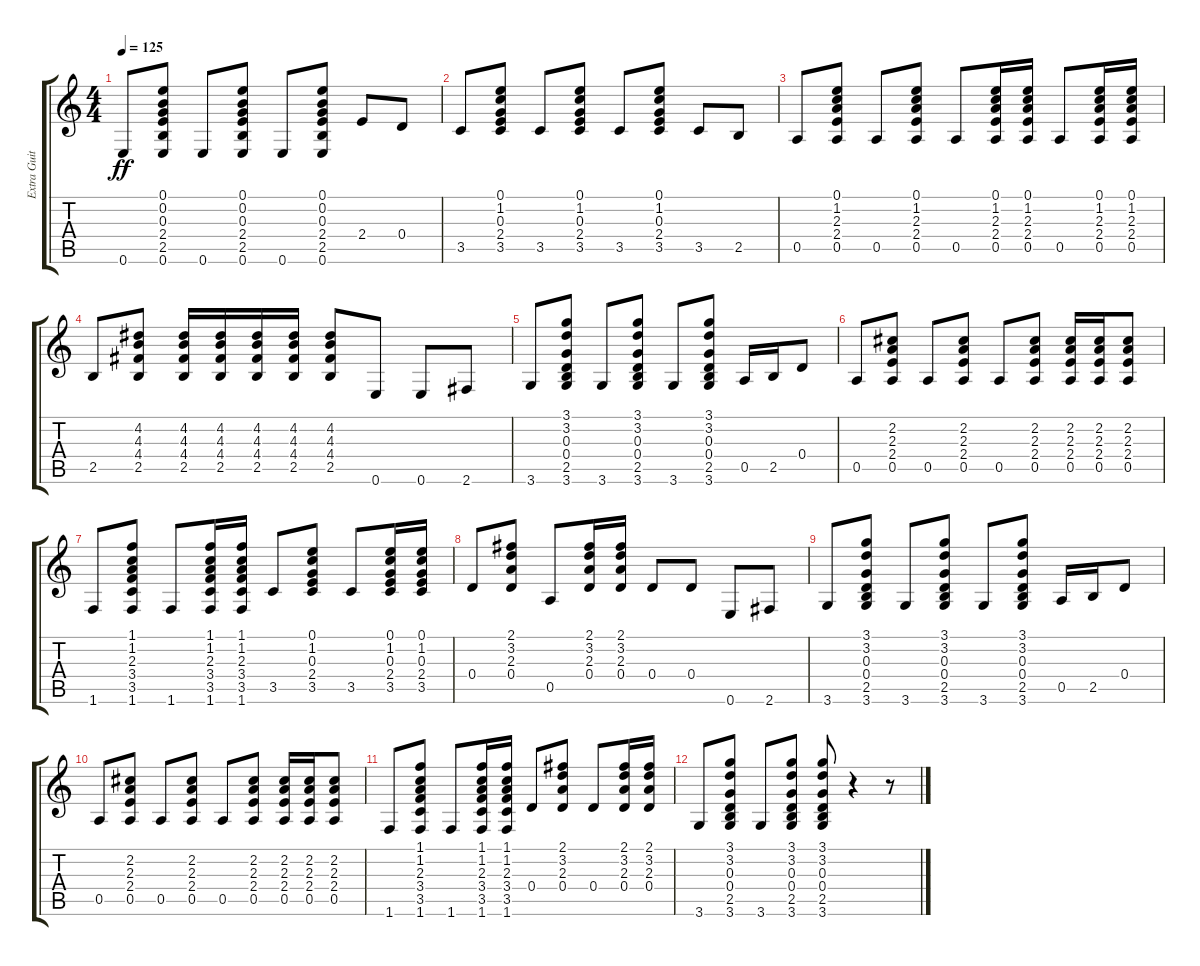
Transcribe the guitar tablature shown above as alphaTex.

\track ("Extra Guitar" "Extra Guit") {instrument electricguitarclean}
\staff {score tabs}
\tuning (E4 B3 G3 D3 A2 E2) {hide}
\ts (4 4)
\tempo 125
\clef g2
\ks c
0.6.8{dy ff} (0.1 0.2 0.3 2.4 2.5 0.6).8 0.6.8 (0.1 0.2 0.3 2.4 2.5 0.6).8 0.6.8 (0.1 0.2 0.3 2.4 2.5 0.6).8 2.4.8 0.4.8 |
3.5.8 (0.1 1.2 0.3 2.4 3.5).8 3.5.8 (0.1 1.2 0.3 2.4 3.5).8 3.5.8 (0.1 1.2 0.3 2.4 3.5).8 3.5.8 2.5.8 |
0.5.8 (0.1 1.2 2.3 2.4 0.5).8 0.5.8 (0.1 1.2 2.3 2.4 0.5).8 0.5.8 (0.1 1.2 2.3 2.4 0.5).16 (0.1 1.2 2.3 2.4 0.5).16 0.5.8 (0.1 1.2 2.3 2.4 0.5).16 (0.1 1.2 2.3 2.4 0.5).16 |
2.5.8 (4.2 4.3 4.4 2.5).8 (4.2 4.3 4.4 2.5).16 (4.2 4.3 4.4 2.5).16 (4.2 4.3 4.4 2.5).16 (4.2 4.3 4.4 2.5).16 (4.2 4.3 4.4 2.5).8 0.6.8 0.6.8 2.6.8 |
3.6.8 (3.1 3.2 0.3 0.4 2.5 3.6).8 3.6.8 (3.1 3.2 0.3 0.4 2.5 3.6).8 3.6.8 (3.1 3.2 0.3 0.4 2.5 3.6).8 0.5.16 2.5.16 0.4.8 |
0.5.8 (2.2 2.3 2.4 0.5).8 0.5.8 (2.2 2.3 2.4 0.5).8 0.5.8 (2.2 2.3 2.4 0.5).8 (2.2 2.3 2.4 0.5).16 (2.2 2.3 2.4 0.5).16 (2.2 2.3 2.4 0.5).8 |
1.6.8 (1.1 1.2 2.3 3.4 3.5 1.6).8 1.6.8 (1.1 1.2 2.3 3.4 3.5 1.6).16 (1.1 1.2 2.3 3.4 3.5 1.6).16 3.5.8 (0.1 1.2 0.3 2.4 3.5).8 3.5.8 (0.1 1.2 0.3 2.4 3.5).16 (0.1 1.2 0.3 2.4 3.5).16 |
0.4.8 (2.1 3.2 2.3 0.4).8 0.5.8 (2.1 3.2 2.3 0.4).16 (2.1 3.2 2.3 0.4).16 0.4.8 0.4.8 0.6.8 2.6.8 |
3.6.8 (3.1 3.2 0.3 0.4 2.5 3.6).8 3.6.8 (3.1 3.2 0.3 0.4 2.5 3.6).8 3.6.8 (3.1 3.2 0.3 0.4 2.5 3.6).8 0.5.16 2.5.16 0.4.8 |
0.5.8 (2.2 2.3 2.4 0.5).8 0.5.8 (2.2 2.3 2.4 0.5).8 0.5.8 (2.2 2.3 2.4 0.5).8 (2.2 2.3 2.4 0.5).16 (2.2 2.3 2.4 0.5).16 (2.2 2.3 2.4 0.5).8 |
1.6.8 (1.1 1.2 2.3 3.4 3.5 1.6).8 1.6.8 (1.1 1.2 2.3 3.4 3.5 1.6).16 (1.1 1.2 2.3 3.4 3.5 1.6).16 0.4.8 (2.1 3.2 2.3 0.4).8 0.4.8 (2.1 3.2 2.3 0.4).16 (2.1 3.2 2.3 0.4).16 |
3.6.8 (3.1 3.2 0.3 0.4 2.5 3.6).8 3.6.8 (3.1 3.2 0.3 0.4 2.5 3.6).8 (3.1 3.2 0.3 0.4 2.5 3.6).8 r.4 r.8
